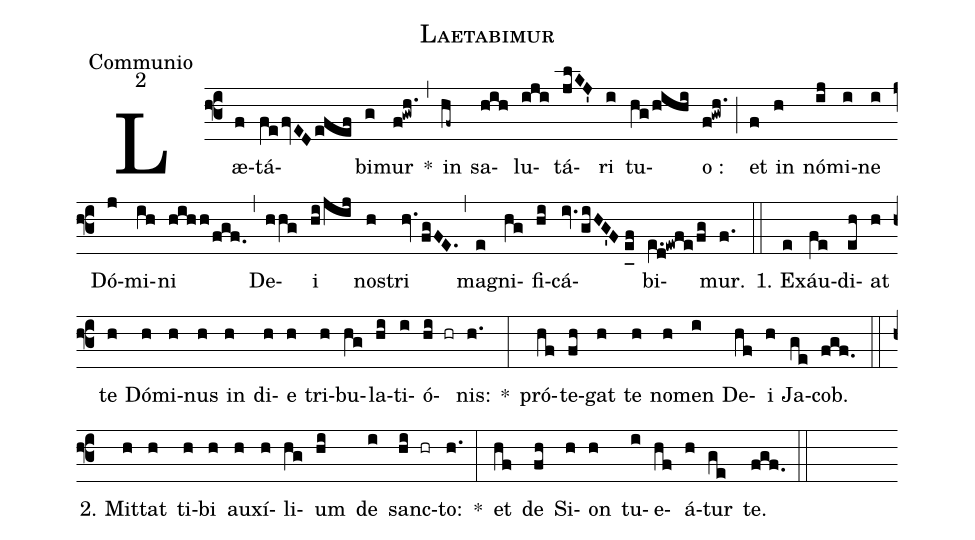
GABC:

name:Laetabimur;
office-part:Communio;
mode:2;
nabc-lines:1;
%%
(f3) Læ(f)tá(fefvEDefef)bi(g)mur(f!gwh.) *(,) in(hf~) sa(hih)lu(iji)tá(jlKJ')ri(i) tu(hg/hihi)o :(f!gwh.) (;) et(f) in(h) nó(ij)mi(i)ne(i) Dó(j)mi(ih)ni(hihh/fgf.) (,) De(hhg)i(hi/jij) no(h)stri(hv.fgFE.) (,) ma(e)gni(hg)fi(hi)cá(iv.giHG'F//e_[uh:l]f)bi(e.[ll:1]d!ewfe/fg)mur.(f.) (::)

1. Ex(e)áu(fe)di(eh)at(h) te(h) Dó(h)mi(h)nus(h) in(h) di(h)e(h) tri(h)bu(hg)la(hi)ti(i)ó(hi hr)nis:(h.) *(:) pró(hf)te(fh)gat(h) te(h) no(h)men(i) De(hf)i(h) Ja(ge)cob.(fgf.) (::)
2. Mit(h)tat(h) ti(h)bi(h) au(h)xí(h)li(hg)um(hi) de(i) sanc(hi hr)to:(h.) *(:) et(hf) de(fh) Si(h)on(h) tu(i)e(hf)á(h)tur(ge) te.(fgf.) (::)
